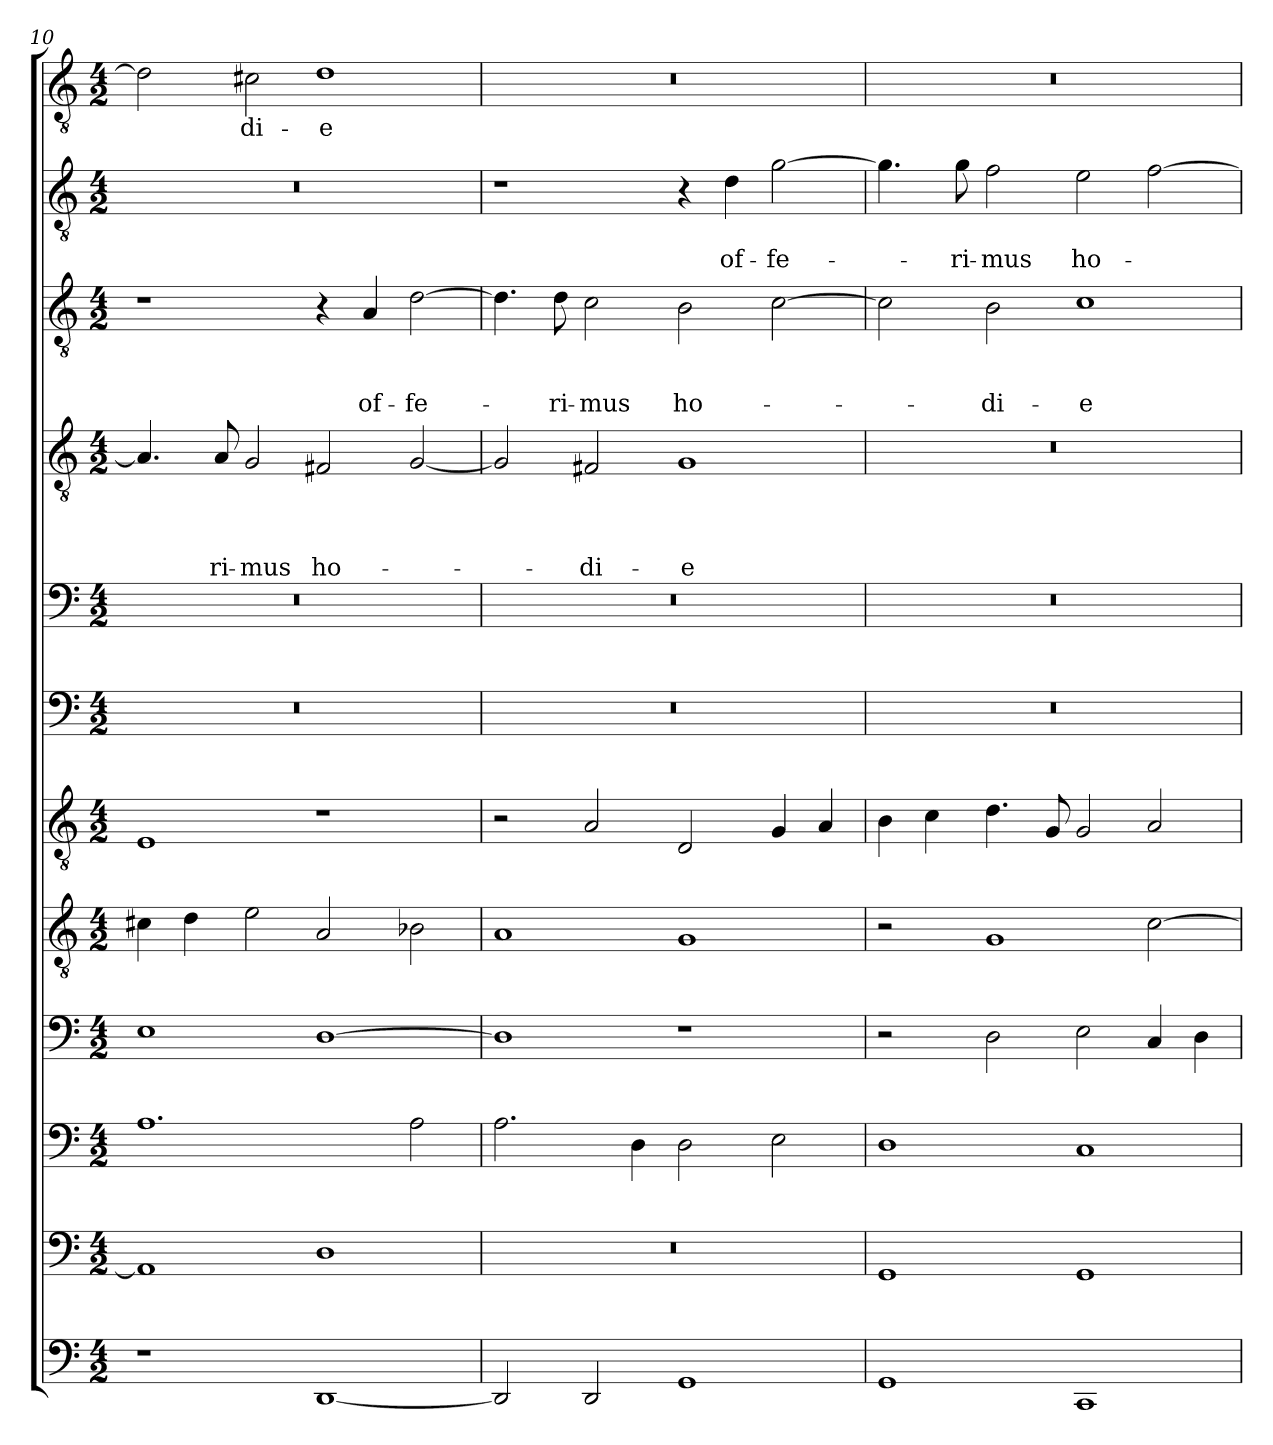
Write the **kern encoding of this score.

**kern	**kern	**kern	**kern	**kern	**kern	**kern	**kern	**kern	**text	**text	**text	**text	**kern	**text	**text	**text	**kern	**text	**text	**kern	**text
*part12	*part11	*part10	*part9	*part8	*part7	*part6	*part5	*part4	*part4	*part4	*part4	*part4	*part3	*part3	*part3	*part3	*part2	*part2	*part2	*part1	*part1
*staff12	*staff11	*staff10	*staff9	*staff8	*staff7	*staff6	*staff5	*staff4	*staff4	*staff4	*staff4	*staff4	*staff3	*staff3	*staff3	*staff3	*staff2	*staff2	*staff2	*staff1	*staff1
*clefF4	*clefF4	*clefF4	*clefF4	*clefGv2	*clefGv2	*clefF4	*clefF4	*clefGv2	*	*	*	*	*clefGv2	*	*	*	*clefGv2	*	*	*clefGv2	*
*k[]	*k[]	*k[]	*k[]	*k[]	*k[]	*k[]	*k[]	*k[]	*	*	*	*	*k[]	*	*	*	*k[]	*	*	*k[]	*
*C:	*C:	*C:	*C:	*C:	*C:	*C:	*C:	*C:	*	*	*	*	*C:	*	*	*	*C:	*	*	*C:	*
*M4/2	*M4/2	*M4/2	*M4/2	*M4/2	*M4/2	*M4/2	*M4/2	*M4/2	*	*	*	*	*M4/2	*	*	*	*M4/2	*	*	*M4/2	*
=10	=10	=10	=10	=10	=10	=10	=10	=10	=10	=10	=10	=10	=10	=10	=10	=10	=10	=10	=10	=10	=10
1r	1AA]	1.A	1E	4c#X\	1E	0r	0r	4.A/]	.	.	.	.	1r	.	.	.	0r	.	.	2d\]	.
.	.	.	.	4d\	.	.	.	.	.	.	.	.	.	.	.	.	.	.	.	.	.
!	!	!	!	!	!	!	!	!	!	!	!	!LO:LY:b	!	!	!	!	!	!	!	!	!
.	.	.	.	.	.	.	.	8A/	.	.	.	-ri-	.	.	.	.	.	.	.	.	.
!	!	!	!	!	!	!	!	!	!	!	!	!LO:LY:b	!	!	!	!	!	!	!	!	!LO:LY:b
.	.	.	.	2e\	.	.	.	2G/	.	.	.	-mus	.	.	.	.	.	.	.	2c#\	-di-
!	!	!	!	!	!	!	!	!	!	!	!	!LO:LY:b	!	!	!	!	!	!	!	!	!LO:LY:b
[1DD	1D	.	[1D	2A/	1r	.	.	2F#X/	.	.	.	ho-	4r	.	.	.	.	.	.	1d	-e
!	!	!	!	!	!	!	!	!	!	!	!	!	!	!	!	!LO:LY:b	!	!	!	!	!
.	.	.	.	.	.	.	.	.	.	.	.	.	4A/	.	.	of-	.	.	.	.	.
!	!	!	!	!	!	!	!	!	!	!	!	!	!	!	!	!LO:LY:b	!	!	!	!	!
.	.	2A\	.	2B-X\	.	.	.	[2G/	.	.	.	.	[2d\	.	.	-fe-	.	.	.	.	.
=11	=11	=11	=11	=11	=11	=11	=11	=11	=11	=11	=11	=11	=11	=11	=11	=11	=11	=11	=11	=11	=11
2DD/]	0r	2.A\	1D]	1A	2r	0r	0r	2G/]	.	.	.	.	4.d\]	.	.	.	1r	.	.	0r	.
!	!	!	!	!	!	!	!	!	!	!	!	!	!	!	!	!LO:LY:b	!	!	!	!	!
.	.	.	.	.	.	.	.	.	.	.	.	.	8d\	.	.	-ri-	.	.	.	.	.
!	!	!	!	!	!	!	!	!	!	!	!	!LO:LY:b	!	!	!	!LO:LY:b	!	!	!	!	!
2DD/	.	.	.	.	2A/	.	.	2F#/	.	.	.	-di-	2c\	.	.	-mus	.	.	.	.	.
.	.	4D\	.	.	.	.	.	.	.	.	.	.	.	.	.	.	.	.	.	.	.
!	!	!	!	!	!	!	!	!	!	!	!	!LO:LY:b	!	!	!	!LO:LY:b	!	!	!	!	!
1GG	.	2D\	1r	1G	2D/	.	.	1G	.	.	.	-e	2B\	.	.	ho-	4r	.	.	.	.
!	!	!	!	!	!	!	!	!	!	!	!	!	!	!	!	!	!	!	!LO:LY:b	!	!
.	.	.	.	.	.	.	.	.	.	.	.	.	.	.	.	.	4d\	.	of-	.	.
!	!	!	!	!	!	!	!	!	!	!	!	!	!	!	!	!	!	!	!LO:LY:b	!	!
.	.	2E\	.	.	4G/	.	.	.	.	.	.	.	[2c\	.	.	.	[2g\	.	-fe-	.	.
.	.	.	.	.	4A/	.	.	.	.	.	.	.	.	.	.	.	.	.	.	.	.
=12	=12	=12	=12	=12	=12	=12	=12	=12	=12	=12	=12	=12	=12	=12	=12	=12	=12	=12	=12	=12	=12
1GG	1GG	1D	2r	2r	4B\	0r	0r	0r	.	.	.	.	2c\]	.	.	.	4.g\]	.	.	0r	.
.	.	.	.	.	4c\	.	.	.	.	.	.	.	.	.	.	.	.	.	.	.	.
!	!	!	!	!	!	!	!	!	!	!	!	!	!	!	!	!	!	!	!LO:LY:b	!	!
.	.	.	.	.	.	.	.	.	.	.	.	.	.	.	.	.	8g\	.	-ri-	.	.
!	!	!	!	!	!	!	!	!	!	!	!	!	!	!	!	!LO:LY:b	!	!	!LO:LY:b	!	!
.	.	.	2D\	1G	4.d\	.	.	.	.	.	.	.	2B\	.	.	-di-	2f\	.	-mus	.	.
.	.	.	.	.	8G/	.	.	.	.	.	.	.	.	.	.	.	.	.	.	.	.
!	!	!	!	!	!	!	!	!	!	!	!	!	!	!	!	!LO:LY:b	!	!	!LO:LY:b	!	!
1CC	1GG	1C	2E\	.	2G/	.	.	.	.	.	.	.	1c	.	.	-e	2e\	.	ho-	.	.
.	.	.	4C/	[2c\	2A/	.	.	.	.	.	.	.	.	.	.	.	[2f\	.	.	.	.
.	.	.	4D\	.	.	.	.	.	.	.	.	.	.	.	.	.	.	.	.	.	.
=	=	=	=	=	=	=	=	=	=	=	=	=	=	=	=	=	=	=	=	=	=
*-	*-	*-	*-	*-	*-	*-	*-	*-	*-	*-	*-	*-	*-	*-	*-	*-	*-	*-	*-	*-	*-
